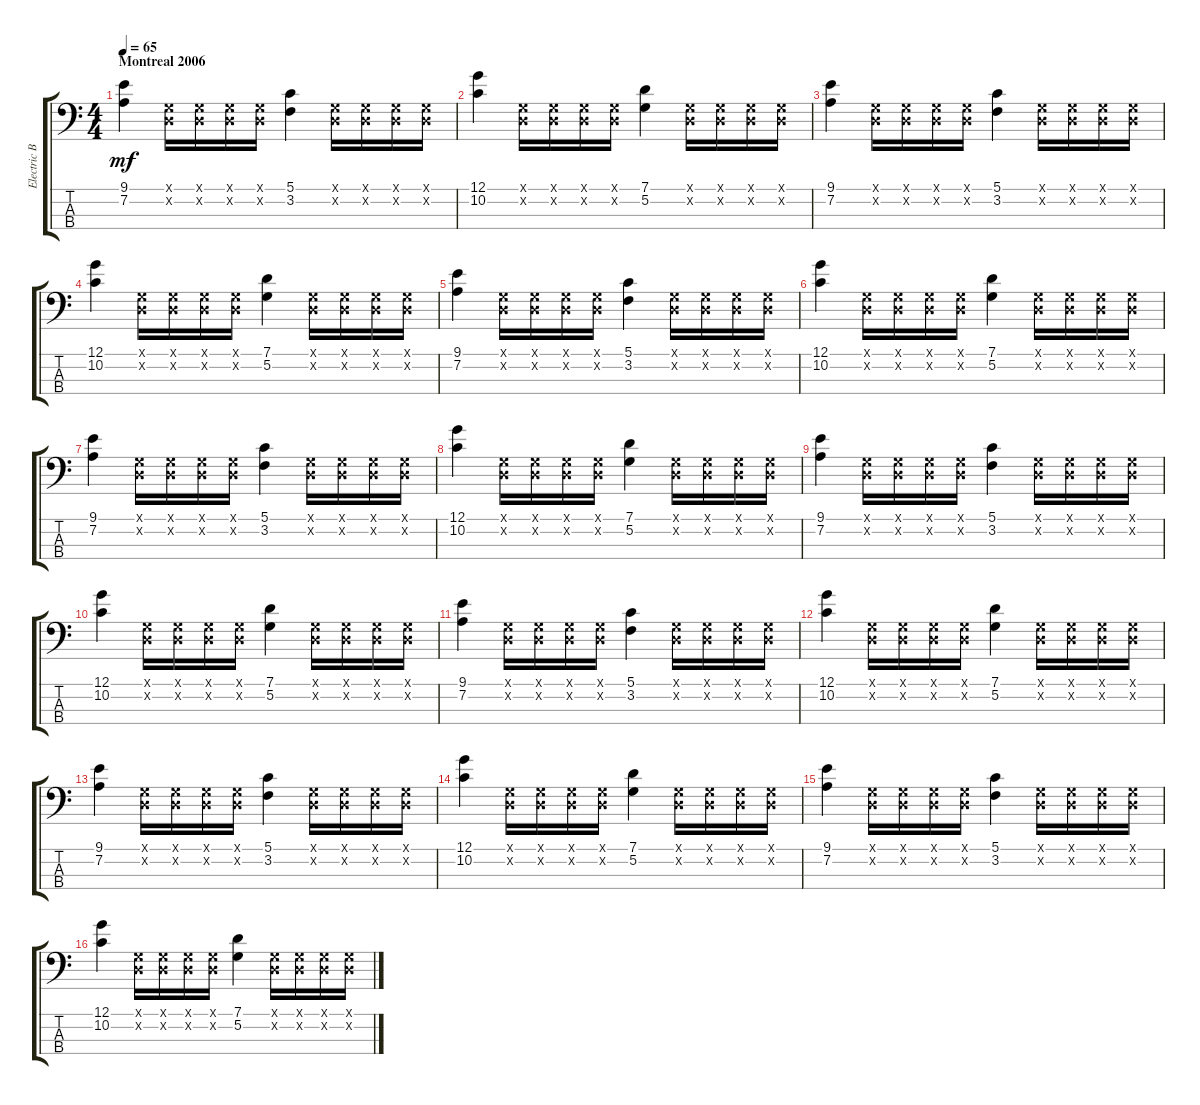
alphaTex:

\track ("Electric Bass - Flea" "Electric B") {instrument electricbassfinger}
\staff {score tabs}
\tuning (G2 D2 A1 E1) {hide}
\ts (4 4)
\section ("" "Montreal 2006")
\tempo 65
\clef f4
\ks c
(9.1 7.2).4{dy mf} (0.1{x} 0.2{x}).16 (0.1{x} 0.2{x}).16 (0.1{x} 0.2{x}).16 (0.1{x} 0.2{x}).16 (5.1 3.2).4 (0.1{x} 0.2{x}).16 (0.1{x} 0.2{x}).16 (0.1{x} 0.2{x}).16 (0.1{x} 0.2{x}).16 |
(12.1 10.2).4 (0.1{x} 0.2{x}).16 (0.1{x} 0.2{x}).16 (0.1{x} 0.2{x}).16 (0.1{x} 0.2{x}).16 (7.1 5.2).4 (0.1{x} 0.2{x}).16 (0.1{x} 0.2{x}).16 (0.1{x} 0.2{x}).16 (0.1{x} 0.2{x}).16 |
(9.1 7.2).4 (0.1{x} 0.2{x}).16 (0.1{x} 0.2{x}).16 (0.1{x} 0.2{x}).16 (0.1{x} 0.2{x}).16 (5.1 3.2).4 (0.1{x} 0.2{x}).16 (0.1{x} 0.2{x}).16 (0.1{x} 0.2{x}).16 (0.1{x} 0.2{x}).16 |
(12.1 10.2).4 (0.1{x} 0.2{x}).16 (0.1{x} 0.2{x}).16 (0.1{x} 0.2{x}).16 (0.1{x} 0.2{x}).16 (7.1 5.2).4 (0.1{x} 0.2{x}).16 (0.1{x} 0.2{x}).16 (0.1{x} 0.2{x}).16 (0.1{x} 0.2{x}).16 |
(9.1 7.2).4 (0.1{x} 0.2{x}).16 (0.1{x} 0.2{x}).16 (0.1{x} 0.2{x}).16 (0.1{x} 0.2{x}).16 (5.1 3.2).4 (0.1{x} 0.2{x}).16 (0.1{x} 0.2{x}).16 (0.1{x} 0.2{x}).16 (0.1{x} 0.2{x}).16 |
(12.1 10.2).4 (0.1{x} 0.2{x}).16 (0.1{x} 0.2{x}).16 (0.1{x} 0.2{x}).16 (0.1{x} 0.2{x}).16 (7.1 5.2).4 (0.1{x} 0.2{x}).16 (0.1{x} 0.2{x}).16 (0.1{x} 0.2{x}).16 (0.1{x} 0.2{x}).16 |
(9.1 7.2).4 (0.1{x} 0.2{x}).16 (0.1{x} 0.2{x}).16 (0.1{x} 0.2{x}).16 (0.1{x} 0.2{x}).16 (5.1 3.2).4 (0.1{x} 0.2{x}).16 (0.1{x} 0.2{x}).16 (0.1{x} 0.2{x}).16 (0.1{x} 0.2{x}).16 |
(12.1 10.2).4 (0.1{x} 0.2{x}).16 (0.1{x} 0.2{x}).16 (0.1{x} 0.2{x}).16 (0.1{x} 0.2{x}).16 (7.1 5.2).4 (0.1{x} 0.2{x}).16 (0.1{x} 0.2{x}).16 (0.1{x} 0.2{x}).16 (0.1{x} 0.2{x}).16 |
(9.1 7.2).4 (0.1{x} 0.2{x}).16 (0.1{x} 0.2{x}).16 (0.1{x} 0.2{x}).16 (0.1{x} 0.2{x}).16 (5.1 3.2).4 (0.1{x} 0.2{x}).16 (0.1{x} 0.2{x}).16 (0.1{x} 0.2{x}).16 (0.1{x} 0.2{x}).16 |
(12.1 10.2).4 (0.1{x} 0.2{x}).16 (0.1{x} 0.2{x}).16 (0.1{x} 0.2{x}).16 (0.1{x} 0.2{x}).16 (7.1 5.2).4 (0.1{x} 0.2{x}).16 (0.1{x} 0.2{x}).16 (0.1{x} 0.2{x}).16 (0.1{x} 0.2{x}).16 |
(9.1 7.2).4 (0.1{x} 0.2{x}).16 (0.1{x} 0.2{x}).16 (0.1{x} 0.2{x}).16 (0.1{x} 0.2{x}).16 (5.1 3.2).4 (0.1{x} 0.2{x}).16 (0.1{x} 0.2{x}).16 (0.1{x} 0.2{x}).16 (0.1{x} 0.2{x}).16 |
(12.1 10.2).4 (0.1{x} 0.2{x}).16 (0.1{x} 0.2{x}).16 (0.1{x} 0.2{x}).16 (0.1{x} 0.2{x}).16 (7.1 5.2).4 (0.1{x} 0.2{x}).16 (0.1{x} 0.2{x}).16 (0.1{x} 0.2{x}).16 (0.1{x} 0.2{x}).16 |
(9.1 7.2).4 (0.1{x} 0.2{x}).16 (0.1{x} 0.2{x}).16 (0.1{x} 0.2{x}).16 (0.1{x} 0.2{x}).16 (5.1 3.2).4 (0.1{x} 0.2{x}).16 (0.1{x} 0.2{x}).16 (0.1{x} 0.2{x}).16 (0.1{x} 0.2{x}).16 |
(12.1 10.2).4 (0.1{x} 0.2{x}).16 (0.1{x} 0.2{x}).16 (0.1{x} 0.2{x}).16 (0.1{x} 0.2{x}).16 (7.1 5.2).4 (0.1{x} 0.2{x}).16 (0.1{x} 0.2{x}).16 (0.1{x} 0.2{x}).16 (0.1{x} 0.2{x}).16 |
(9.1 7.2).4 (0.1{x} 0.2{x}).16 (0.1{x} 0.2{x}).16 (0.1{x} 0.2{x}).16 (0.1{x} 0.2{x}).16 (5.1 3.2).4 (0.1{x} 0.2{x}).16 (0.1{x} 0.2{x}).16 (0.1{x} 0.2{x}).16 (0.1{x} 0.2{x}).16 |
(12.1 10.2).4 (0.1{x} 0.2{x}).16 (0.1{x} 0.2{x}).16 (0.1{x} 0.2{x}).16 (0.1{x} 0.2{x}).16 (7.1 5.2).4 (0.1{x} 0.2{x}).16 (0.1{x} 0.2{x}).16 (0.1{x} 0.2{x}).16 (0.1{x} 0.2{x}).16
